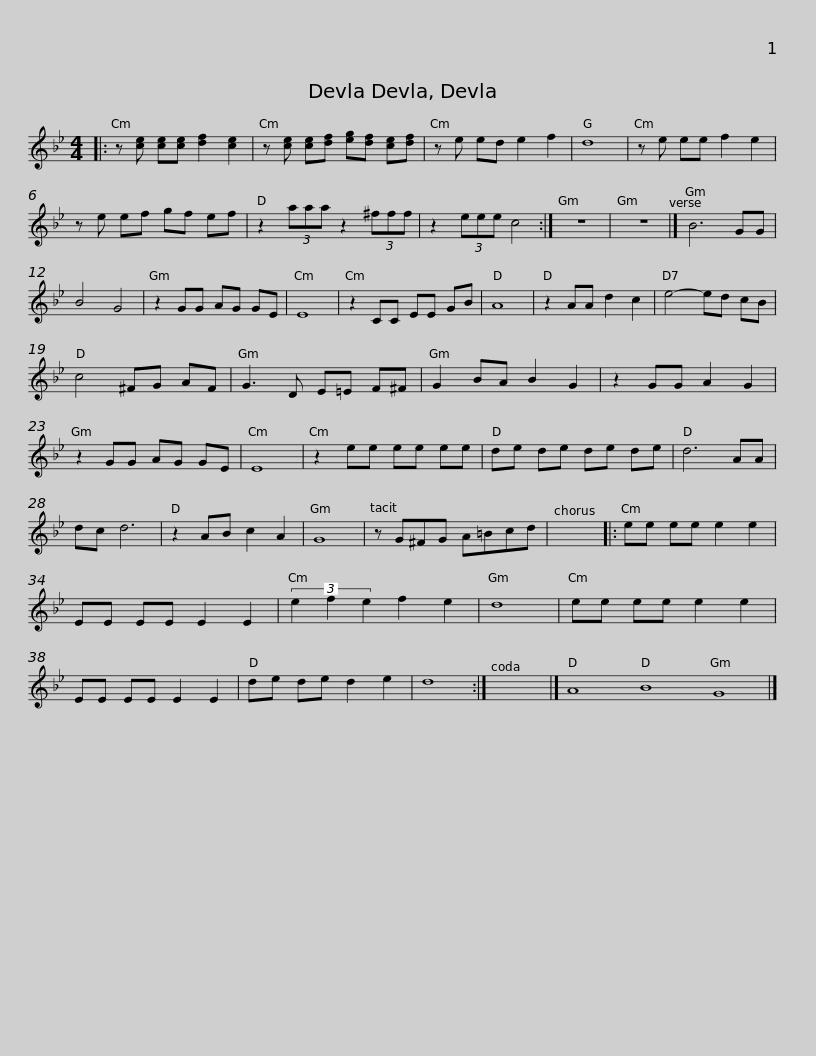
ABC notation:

X:1
L:1/8
M:4/4
I:linebreak $
K:Gmin
V:1 treble
V:1
|: z [ce] [ce][ce] [df]2 [ce]2 | z [ce] [ce][df] [eg][df] [ce][df] | z e ed e2 f2 | d8 | z e ee f2 e2 | %5
 z e ef gf ef |$ z2 (3aaa z2 (3^fff | z2 (3eee c4 :| z8 | z8 |] %10
 B6 GG | B4 G4 | z2 GG AG GE | E8 | z2 CC EE GB |$ %15
 A8 | z2 AA d2 c2 | e4- ed cB | c4 ^FG AF | G3 D E=E F^F | %20
 G2 BA B2 G2 | z2 GG A2 G2 | z2 GG AG GE |$ E8 | z2 ee ee ee | %25
 de de de de | d6 AA | dc d6 | z2 AB c2 A2 | G8 | %30
 z G^FG A=Bcd | x8 |:$ ee ee e2 e2 | EE EE E2 E2 | (3e2 f2 e2 f2 e2 | %35
 d8 | ee ee e2 e2 | EE EE E2 E2 | de de d2 e2 | d8 :| %40
 x8 |]$ A8 B8 G8 |] %42
